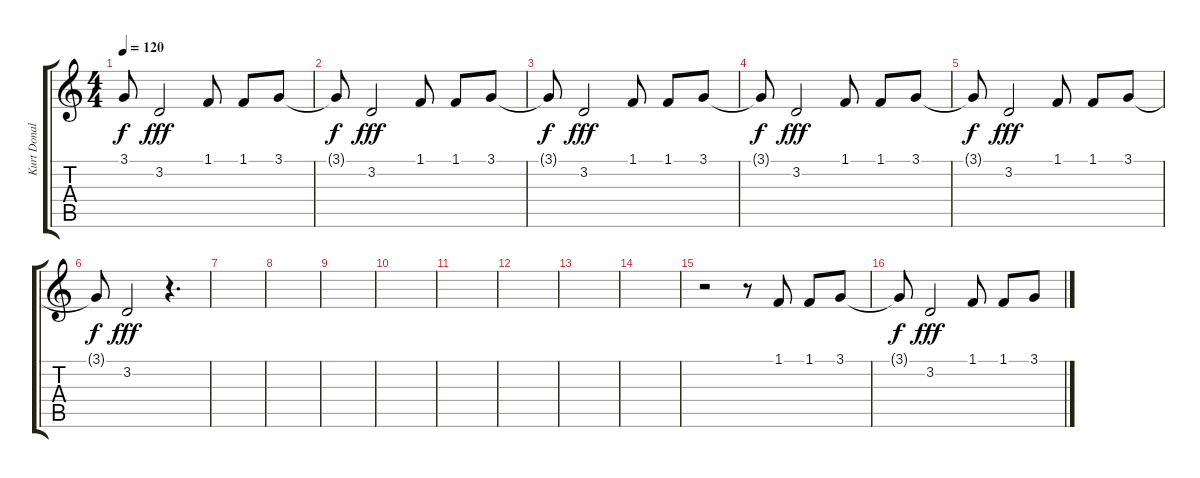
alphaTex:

\track ("Kurt Donald Cobain (Voix)" "Kurt Donal") {instrument oboe}
\staff {score tabs}
\tuning (E4 B3 G3 D3 A2 E2) {hide}
\ts (4 4)
\tempo 120
\clef g2
\ks c
3.1{t}.8{dy f} 3.2.2{dy fff} 1.1.8 1.1.8 3.1.8 |
3.1{t}.8{dy f} 3.2.2{dy fff} 1.1.8 1.1.8 3.1.8 |
3.1{t}.8{dy f} 3.2.2{dy fff} 1.1.8 1.1.8 3.1.8 |
3.1{t}.8{dy f} 3.2.2{dy fff} 1.1.8 1.1.8 3.1.8 |
3.1{t}.8{dy f} 3.2.2{dy fff} 1.1.8 1.1.8 3.1.8 |
3.1{t}.8{dy f} 3.2.2{dy fff} r.4{d} |
|
|
|
|
|
|
|
|
r.2 r.8 1.1.8 1.1.8 3.1.8 |
3.1{t}.8{dy f} 3.2.2{dy fff} 1.1.8 1.1.8 3.1.8
